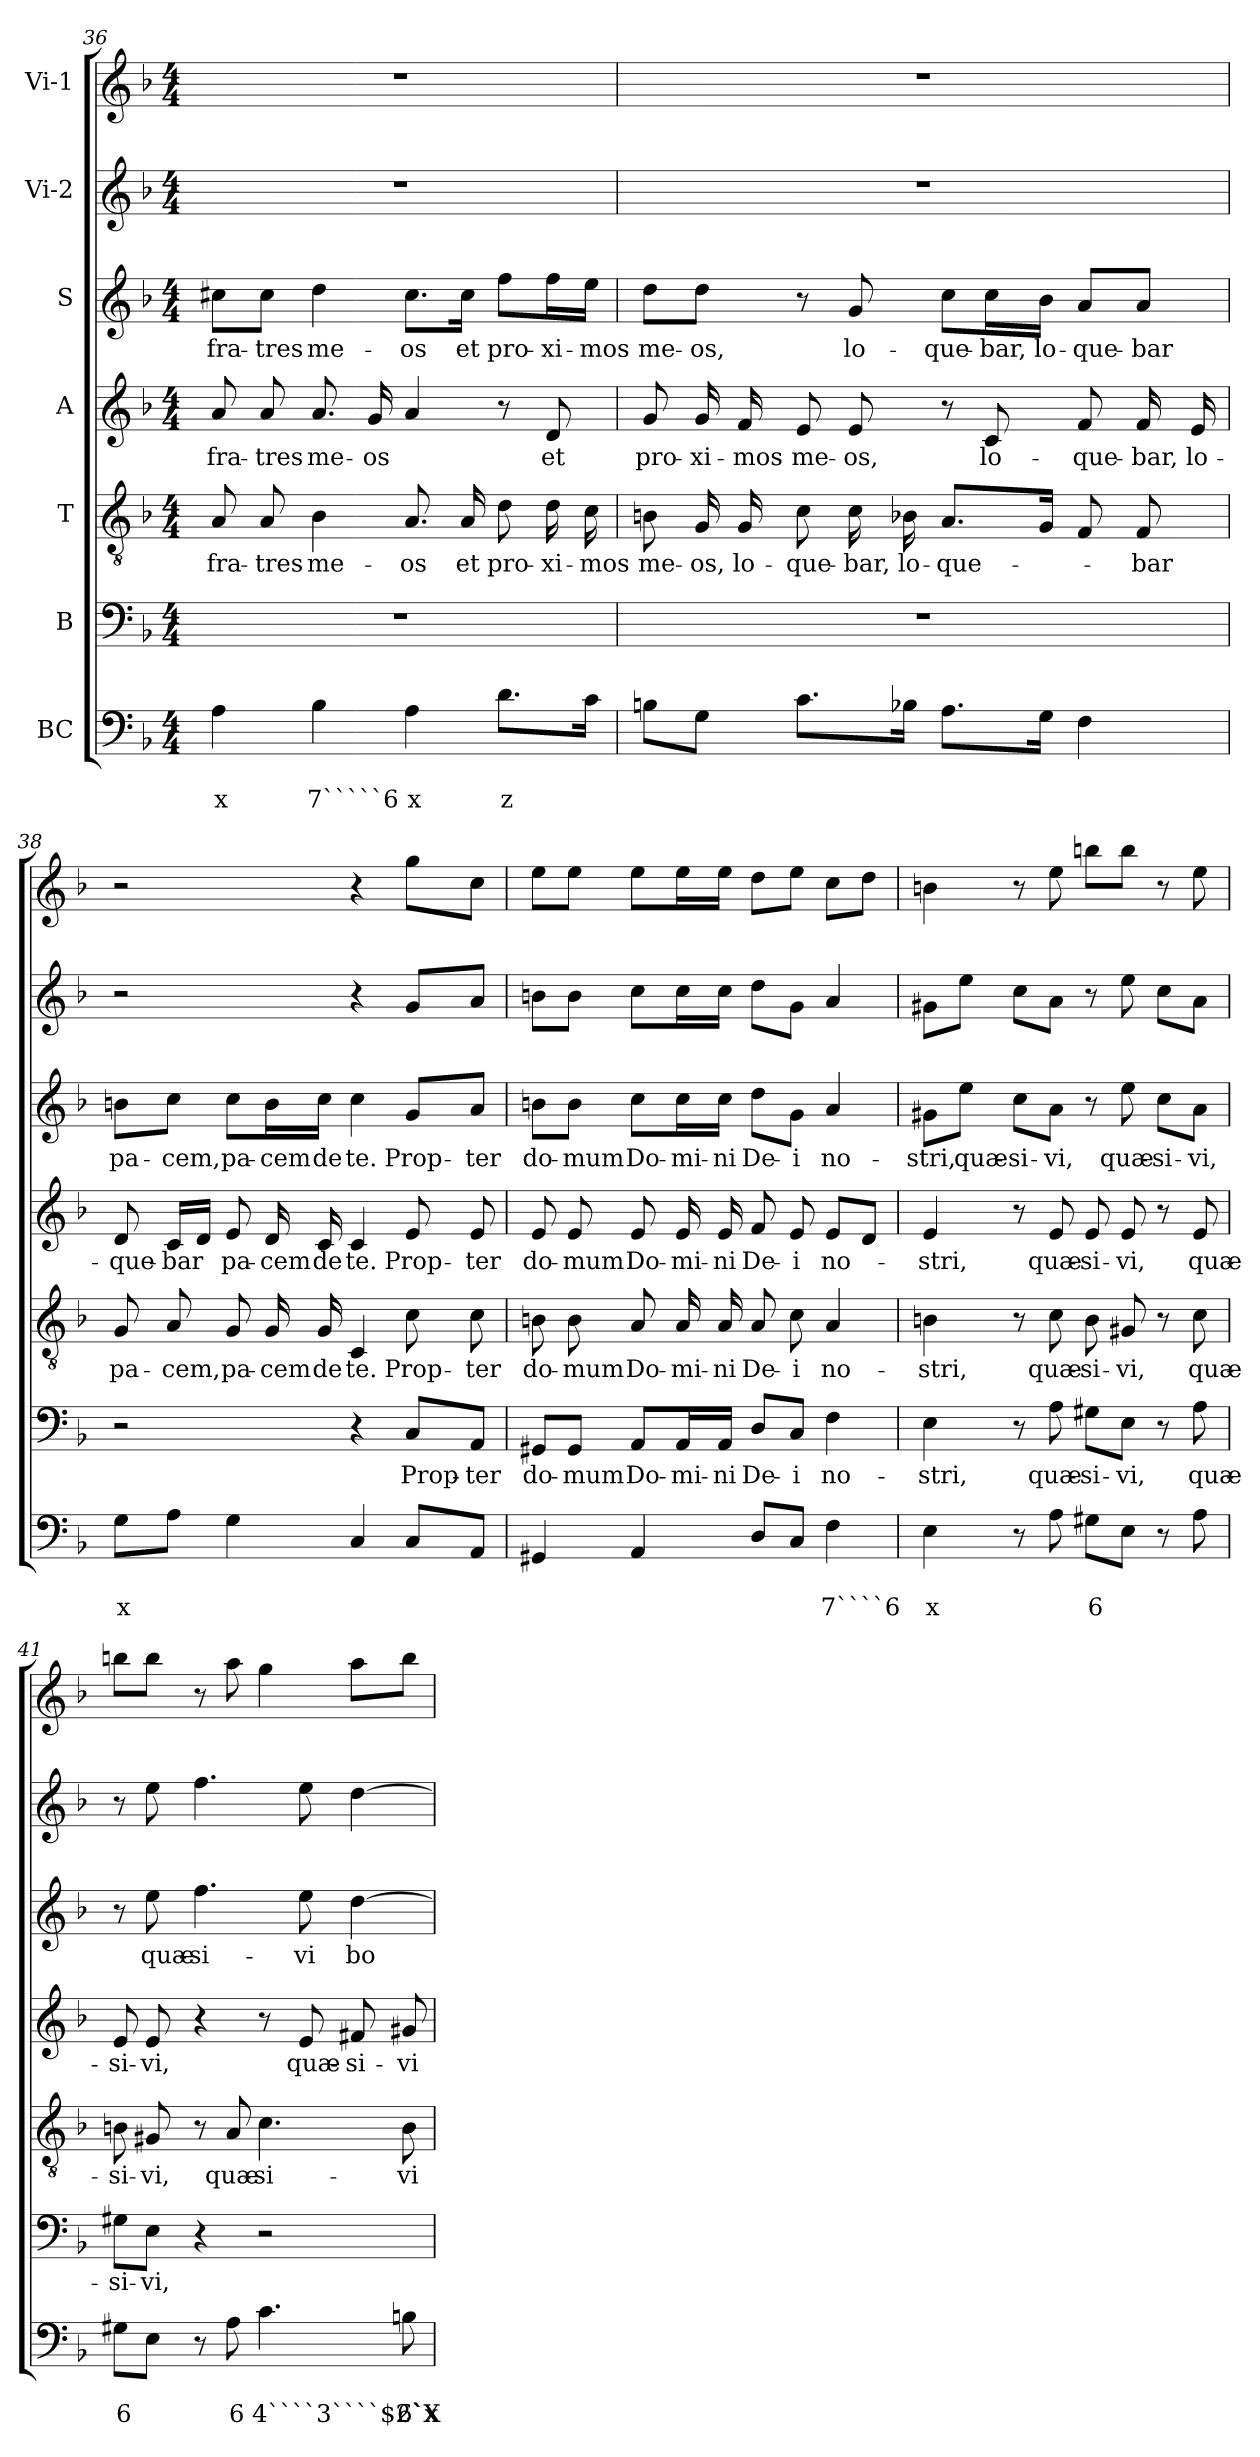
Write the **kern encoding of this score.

**kern	**text	**text	**kern	**text	**kern	**text	**kern	**text	**kern	**text	**kern	**kern
*part7	*part7	*part7	*part6	*part6	*part5	*part5	*part4	*part4	*part3	*part3	*part2	*part1
*staff7	*staff7	*staff7	*staff6	*staff6	*staff5	*staff5	*staff4	*staff4	*staff3	*staff3	*staff2	*staff1
*I"BC	*	*	*I"B	*	*I"T	*	*I"A	*	*I"S	*	*I"Vi-2	*I"Vi-1
*clefF4	*	*	*clefF4	*	*clefGv2	*	*clefG2	*	*clefG2	*	*clefG2	*clefG2
*k[b-]	*	*	*k[b-]	*	*k[b-]	*	*k[b-]	*	*k[b-]	*	*k[b-]	*k[b-]
*F:	*	*	*F:	*	*F:	*	*F:	*	*F:	*	*F:	*F:
*M4/4	*	*	*M4/4	*	*M4/4	*	*M4/4	*	*M4/4	*	*M4/4	*M4/4
=36	=36	=36	=36	=36	=36	=36	=36	=36	=36	=36	=36	=36
!	!	!LO:LY:b	!	!	!	!LO:LY:b	!	!LO:LY:b	!	!LO:LY:b	!	!
4A\	.	x	1r	.	8A/	fra-	8a/	fra-	8cc#X\L	fra-	1r	1r
!	!	!	!	!	!	!LO:LY:b	!	!LO:LY:b	!	!LO:LY:b	!	!
.	.	.	.	.	8A/	-tres	8a/	-tres	8cc#\J	-tres	.	.
!	!	!LO:LY:b	!	!	!	!LO:LY:b	!	!LO:LY:b	!	!LO:LY:b	!	!
4B-\	.	7`````6	.	.	4B-\	me-	8.a/	me-	4dd\	me-	.	.
!	!	!	!	!	!	!	!	!LO:LY:b	!	!	!	!
.	.	.	.	.	.	.	16g/	-os	.	.	.	.
!	!	!LO:LY:b	!	!	!	!LO:LY:b	!	!	!	!LO:LY:b	!	!
4A\	.	x	.	.	8.A/	-os	4a/	.	8.cc#\L	-os	.	.
!	!	!	!	!	!	!LO:LY:b	!	!	!	!LO:LY:b	!	!
.	.	.	.	.	16A/	et	.	.	16cc#\Jk	et	.	.
!	!	!LO:LY:b	!	!	!	!LO:LY:b	!	!	!	!LO:LY:b	!	!
8.d\L	.	z	.	.	8d\	pro-	8r	.	8ff\L	pro-	.	.
!	!	!	!	!	!	!LO:LY:b	!	!LO:LY:b	!	!LO:LY:b	!	!
.	.	.	.	.	16d\	-xi-	8d/	et	16ff\L	-xi-	.	.
!	!	!	!	!	!	!LO:LY:b	!	!	!	!LO:LY:b	!	!
16c\Jk	.	.	.	.	16c\	-mos	.	.	16ee\JJ	-mos	.	.
!!LO:PB:g=z
=37	=37	=37	=37	=37	=37	=37	=37	=37	=37	=37	=37	=37
!	!	!	!	!	!	!LO:LY:b	!	!LO:LY:b	!	!LO:LY:b	!	!
8Bn\L	.	.	1r	.	8Bn\	me-	8g/	pro-	8dd\L	me-	1r	1r
!	!	!	!	!	!	!LO:LY:b	!	!LO:LY:b	!	!LO:LY:b	!	!
8G\J	.	.	.	.	16G/	-os,	16g/	-xi-	8dd\J	-os,	.	.
!	!	!	!	!	!	!LO:LY:b	!	!LO:LY:b	!	!	!	!
.	.	.	.	.	16G/	lo-	16f/	-mos	.	.	.	.
!	!	!	!	!	!	!LO:LY:b	!	!LO:LY:b	!	!	!	!
8.c\L	.	.	.	.	8c\	-que-	8e/	me-	8r	.	.	.
!	!	!	!	!	!	!LO:LY:b	!	!LO:LY:b	!	!LO:LY:b	!	!
.	.	.	.	.	16c\	-bar,	8e/	-os,	8g/	lo-	.	.
!	!	!	!	!	!	!LO:LY:b	!	!	!	!	!	!
16B-X\Jk	.	.	.	.	16B-X\	lo-	.	.	.	.	.	.
!	!	!	!	!	!	!LO:LY:b	!	!	!	!LO:LY:b	!	!
8.A\L	.	.	.	.	8.A/L	-que-	8r	.	8cc\L	-que-	.	.
!	!	!	!	!	!	!	!	!LO:LY:b	!	!LO:LY:b	!	!
.	.	.	.	.	.	.	8c/	lo-	16cc\L	-bar,	.	.
!	!	!	!	!	!	!	!	!	!	!LO:LY:b	!	!
16G\Jk	.	.	.	.	16G/Jk	.	.	.	16b-\JJ	lo-	.	.
!	!	!	!	!	!	!	!	!LO:LY:b	!	!LO:LY:b	!	!
4F\	.	.	.	.	8F/	.	8f/	-que-	8a/L	-que-	.	.
!	!	!	!	!	!	!LO:LY:b	!	!LO:LY:b	!	!LO:LY:b	!	!
.	.	.	.	.	8F/	-bar	16f/	-bar,	8a/J	-bar	.	.
!	!	!	!	!	!	!	!	!LO:LY:b	!	!	!	!
.	.	.	.	.	.	.	16e/	lo-	.	.	.	.
=38	=38	=38	=38	=38	=38	=38	=38	=38	=38	=38	=38	=38
!	!	!LO:LY:b	!	!	!	!LO:LY:b	!	!LO:LY:b	!	!LO:LY:b	!	!
8G\L	.	x	2r	.	8G/	pa-	8d/	-que-	8bn\L	pa-	2r	2r
!	!	!	!	!	!	!LO:LY:b	!	!LO:LY:b	!	!LO:LY:b	!	!
8A\J	.	.	.	.	8A/	-cem,	16c/LL	-bar	8cc\J	-cem,	.	.
.	.	.	.	.	.	.	16d/JJ	.	.	.	.	.
!	!	!	!	!	!	!LO:LY:b	!	!LO:LY:b	!	!LO:LY:b	!	!
4G\	.	.	.	.	8G/	pa-	8e/	pa-	8cc\L	pa-	.	.
!	!	!	!	!	!	!LO:LY:b	!	!LO:LY:b	!	!LO:LY:b	!	!
.	.	.	.	.	16G/	-cem	16d/	-cem	16b\L	-cem	.	.
!	!	!	!	!	!	!LO:LY:b	!	!LO:LY:b	!	!LO:LY:b	!	!
.	.	.	.	.	16G/	de	16c/	de	16cc\JJ	de	.	.
!	!	!	!	!	!	!LO:LY:b	!	!LO:LY:b	!	!LO:LY:b	!	!
4C/	.	.	4r	.	4C/	te.	4c/	te.	4cc\	te.	4r	4r
!	!	!	!	!LO:LY:b	!	!LO:LY:b	!	!LO:LY:b	!	!LO:LY:b	!	!
8C/L	.	.	8C/L	Prop-	8c\	Prop-	8e/	Prop-	8g/L	Prop-	8g/L	8gg\L
!	!	!	!	!LO:LY:b	!	!LO:LY:b	!	!LO:LY:b	!	!LO:LY:b	!	!
8AA/J	.	.	8AA/J	-ter	8c\	-ter	8e/	-ter	8a/J	-ter	8a/J	8cc\J
=39	=39	=39	=39	=39	=39	=39	=39	=39	=39	=39	=39	=39
!	!	!	!	!LO:LY:b	!	!LO:LY:b	!	!LO:LY:b	!	!LO:LY:b	!	!
4GG#X/	.	.	8GG#X/L	do-	8Bn\	do-	8e/	do-	8bn\L	do-	8bn\L	8ee\L
!	!	!	!	!LO:LY:b	!	!LO:LY:b	!	!LO:LY:b	!	!LO:LY:b	!	!
.	.	.	8GG#/J	-mum	8B\	-mum	8e/	-mum	8b\J	-mum	8b\J	8ee\J
!	!	!	!	!LO:LY:b	!	!LO:LY:b	!	!LO:LY:b	!	!LO:LY:b	!	!
4AA/	.	.	8AA/L	Do-	8A/	Do-	8e/	Do-	8cc\L	Do-	8cc\L	8ee\L
!	!	!	!	!LO:LY:b	!	!LO:LY:b	!	!LO:LY:b	!	!LO:LY:b	!	!
.	.	.	16AA/L	-mi-	16A/	-mi-	16e/	-mi-	16cc\L	-mi-	16cc\L	16ee\L
!	!	!	!	!LO:LY:b	!	!LO:LY:b	!	!LO:LY:b	!	!LO:LY:b	!	!
.	.	.	16AA/JJ	-ni	16A/	-ni	16e/	-ni	16cc\JJ	-ni	16cc\JJ	16ee\JJ
!	!	!	!	!LO:LY:b	!	!LO:LY:b	!	!LO:LY:b	!	!LO:LY:b	!	!
8D/L	.	.	8D/L	De-	8A/	De-	8f/	De-	8dd\L	De-	8dd\L	8dd\L
!	!	!	!	!LO:LY:b	!	!LO:LY:b	!	!LO:LY:b	!	!LO:LY:b	!	!
8C/J	.	.	8C/J	-i	8c\	-i	8e/	-i	8g\J	-i	8g\J	8ee\J
!	!	!LO:LY:b	!	!LO:LY:b	!	!LO:LY:b	!	!LO:LY:b	!	!LO:LY:b	!	!
4F\	.	7````6	4F\	no-	4A/	no-	8e/L	no-	4a/	no-	4a/	8cc\L
.	.	.	.	.	.	.	8d/J	.	.	.	.	8dd\J
!!LO:LB:g=z
=40	=40	=40	=40	=40	=40	=40	=40	=40	=40	=40	=40	=40
!	!	!LO:LY:b	!	!LO:LY:b	!	!LO:LY:b	!	!LO:LY:b	!	!LO:LY:b	!	!
4E\	.	x	4E\	-stri,	4Bn\	-stri,	4e/	-stri,	8g#X\L	-stri,	8g#X\L	4bn\
!	!	!	!	!	!	!	!	!	!	!LO:LY:b	!	!
.	.	.	.	.	.	.	.	.	8ee\J	quæ-	8ee\J	.
!	!	!	!	!	!	!	!	!	!	!LO:LY:b	!	!
8r	.	.	8r	.	8r	.	8r	.	8cc\L	-si-	8cc\L	8r
!	!	!	!	!LO:LY:b	!	!LO:LY:b	!	!LO:LY:b	!	!LO:LY:b	!	!
8A\	.	.	8A\	quæ-	8c\	quæ-	8e/	quæ-	8a\J	-vi,	8a\J	8ee\
!	!	!LO:LY:b	!	!LO:LY:b	!	!LO:LY:b	!	!LO:LY:b	!	!	!	!
8G#X\L	.	6	8G#X\L	-si-	8B\	-si-	8e/	-si-	8r	.	8r	8bbn\L
!	!	!	!	!LO:LY:b	!	!LO:LY:b	!	!LO:LY:b	!	!LO:LY:b	!	!
8E\J	.	.	8E\J	-vi,	8G#X/	-vi,	8e/	-vi,	8ee\	quæ-	8ee\	8bb\J
!	!	!	!	!	!	!	!	!	!	!LO:LY:b	!	!
8r	.	.	8r	.	8r	.	8r	.	8cc\L	-si-	8cc\L	8r
!	!	!	!	!LO:LY:b	!	!LO:LY:b	!	!LO:LY:b	!	!LO:LY:b	!	!
8A\	.	.	8A\	quæ-	8c\	quæ-	8e/	quæ-	8a\J	-vi,	8a\J	8ee\
=41	=41	=41	=41	=41	=41	=41	=41	=41	=41	=41	=41	=41
!	!	!LO:LY:b	!	!LO:LY:b	!	!LO:LY:b	!	!LO:LY:b	!	!	!	!
8G#X\L	.	6	8G#X\L	-si-	8Bn\	-si-	8e/	-si-	8r	.	8r	8bbn\L
!	!	!	!	!LO:LY:b	!	!LO:LY:b	!	!LO:LY:b	!	!LO:LY:b	!	!
8E\J	.	.	8E\J	-vi,	8G#X/	-vi,	8e/	-vi,	8ee\	quæ-	8ee\	8bb\J
!	!	!	!	!	!	!	!	!	!	!LO:LY:b	!	!
8r	.	.	4r	.	8r	.	4r	.	4.ff\	-si-	4.ff\	8r
!	!	!LO:LY:b	!	!	!	!LO:LY:b	!	!	!	!	!	!
8A\	.	6	.	.	8A/	quæ-	.	.	.	.	.	8aa\
!	!	!LO:LY:b	!	!	!	!LO:LY:b	!	!	!	!	!	!
4.c\	.	4````3````$2`X	2r	.	4.c\	-si-	8r	.	.	.	.	4gg\
!	!	!	!	!	!	!	!	!LO:LY:b	!	!LO:LY:b	!	!
.	.	.	.	.	.	.	8e/	quæ-	8ee\	-vi	8ee\	.
!	!	!	!	!	!	!	!	!LO:LY:b	!	!LO:LY:b	!	!
.	.	.	.	.	.	.	8f#X/	-si-	[4dd\	bo-	[4dd\	8aa\L
!	!	!LO:LY:b	!	!	!	!LO:LY:b	!	!LO:LY:b	!	!	!	!
8Bn\	.	6`x	.	.	8B\	-vi	8g#X/	-vi	.	.	.	8bb\J
=	=	=	=	=	=	=	=	=	=	=	=	=
*-	*-	*-	*-	*-	*-	*-	*-	*-	*-	*-	*-	*-
